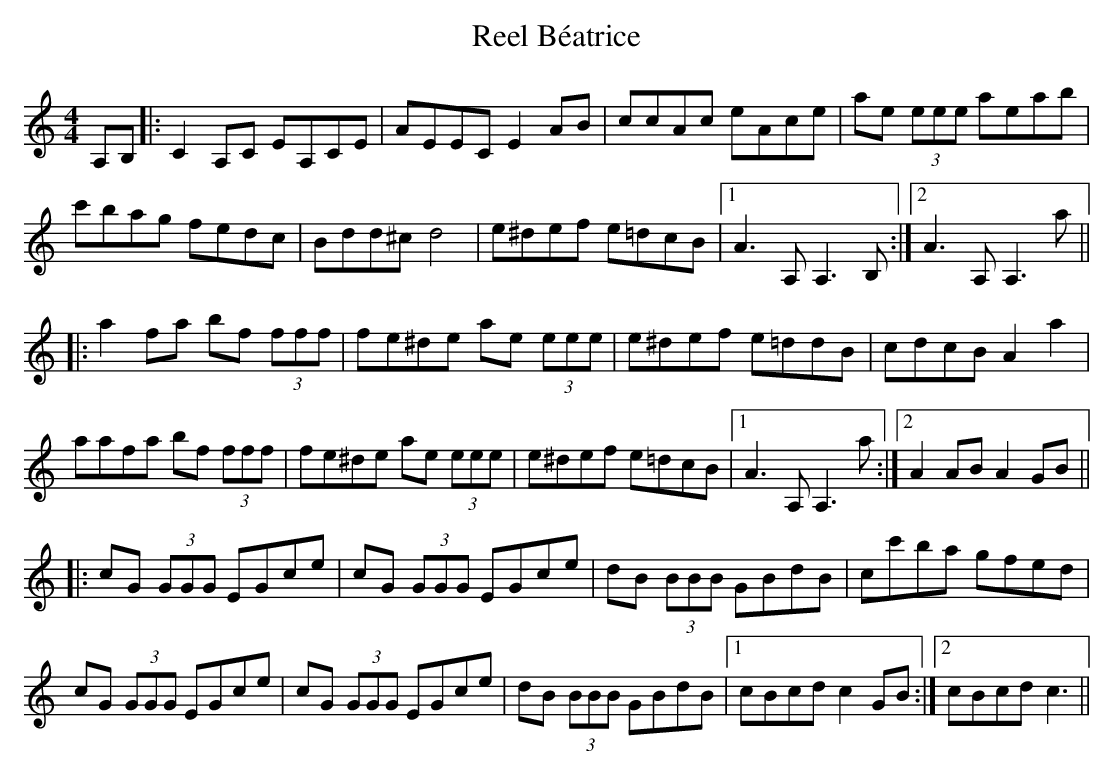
X:1
T: Reel Béatrice
M: 4/4
L: 1/8
K: Amin
A,B,|:C2 A,C EA,CE|AEEC E2 AB|ccAc eAce|ae (3eee aeab|
c'bag fedc|Bdd^c d4|e^def e=dcB|1 A3 A,A,3 B,:|2 A3 A,A,3 a||
|:a2 fa bf (3fff|fe^de ae (3eee|e^def e=ddB|cdcB A2 a2|
aafa bf (3fff|fe^de ae (3eee|e^def e=dcB|1 A3 A,A,3 a:|2 A2 AB A2 GB||
|:cG (3GGG EGce|cG (3GGG EGce|dB (3BBB GBdB|cc'ba gfed|
cG (3GGG EGce|cG (3GGG EGce|dB (3BBB GBdB|1 cBcd c2 GB:|2 cBcd c3||
